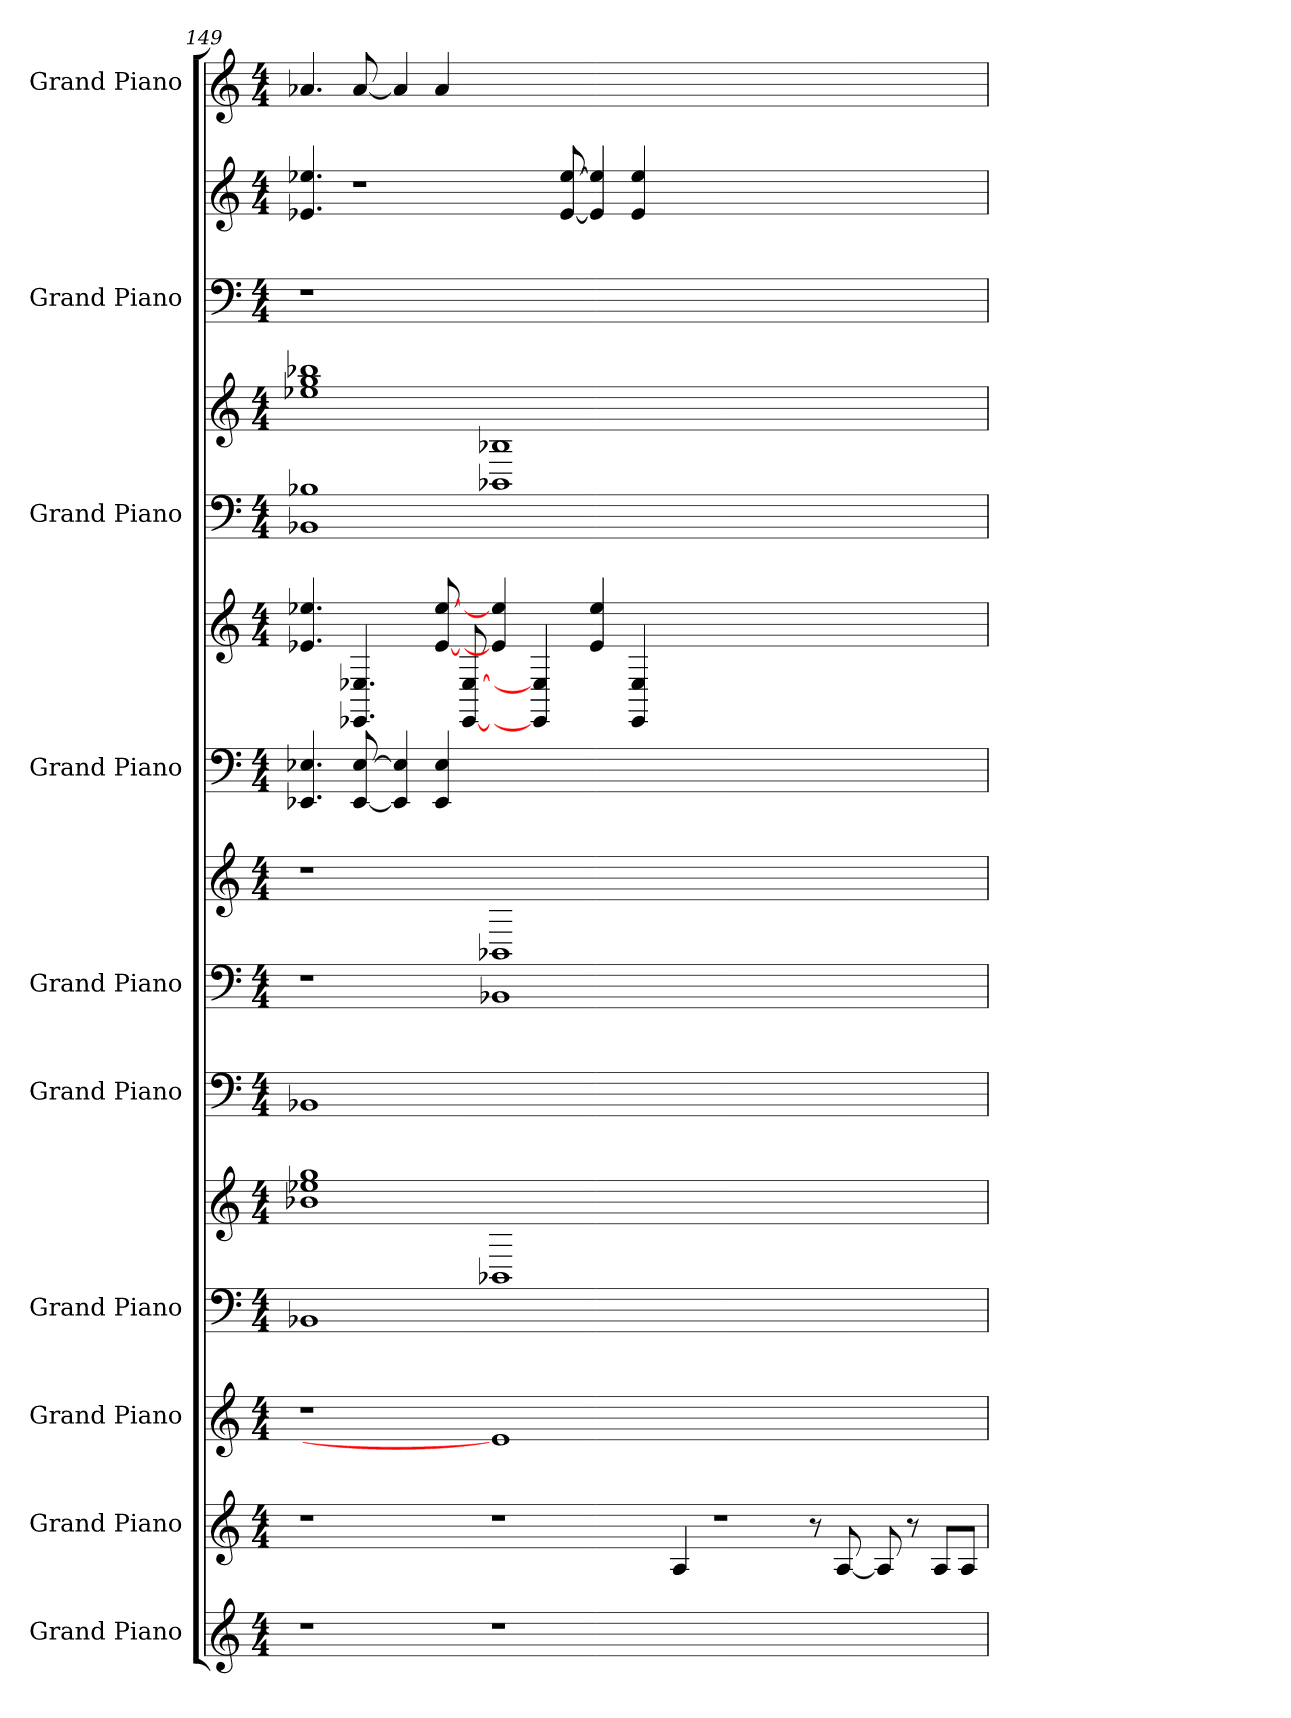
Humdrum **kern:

**kern	**kern	**kern	**kern	**kern	**kern	**kern	**kern	**kern	**kern	**kern	**kern	**kern	**kern	**kern
*part10	*part9	*part8	*part7	*part7	*part6	*part5	*part5	*part4	*part4	*part3	*part3	*part2	*part2	*part1
*staff15	*staff14	*staff13	*staff12	*staff11	*staff10	*staff9	*staff8	*staff7	*staff6	*staff5	*staff4	*staff3	*staff2	*staff1
*I"Grand Piano	*I"Grand Piano	*I"Grand Piano	*I"Grand Piano	*	*I"Grand Piano	*I"Grand Piano	*	*I"Grand Piano	*	*I"Grand Piano	*	*I"Grand Piano	*	*I"Grand Piano
*clefG2	*clefG2	*clefG2	*clefF4	*clefG2	*clefF4	*clefF4	*clefG2	*clefF4	*clefG2	*clefF4	*clefG2	*clefF4	*clefG2	*clefG2
*k[]	*k[]	*k[]	*k[]	*k[]	*k[]	*k[]	*k[]	*k[]	*k[]	*k[]	*k[]	*k[]	*k[]	*k[]
*C:	*C:	*C:	*C:	*C:	*C:	*C:	*C:	*C:	*C:	*C:	*C:	*C:	*C:	*C:
*M4/4	*M4/4	*M4/4	*M4/4	*M4/4	*M4/4	*M4/4	*M4/4	*M4/4	*M4/4	*M4/4	*M4/4	*M4/4	*M4/4	*M4/4
=149	=149	=149	=149	=149	=149	=149	=149	=149	=149	=149	=149	=149	=149	=149
1r	1r	1r	1BB-X	1b-X 1ee-X 1gg	1BB-X	1r	1r	4.EE-X 4.E-X	4.e-X 4.ee-X	1BB-X 1B-X	1ee-X 1gg 1bb-X	1r	4.e-X 4.ee-X	4.a-X
.	.	.	.	.	.	.	.	[8EE- [8E-	4.EE-X 4.E-X	.	.	.	1r	[8a-
.	.	.	.	.	.	.	.	4EE-] 4E-]	.	.	.	.	.	4a-]
.	.	.	.	.	.	.	.	4EE- 4E-	[8e- [8ee-	.	.	.	.	4a-
.	.	.	.	.	.	.	.	.	[8EE- [8E-	.	.	.	.	.
1r	1r	1e]	0.ryy	1BB-X	0.ryy	1BB-X	1BB-X	0.ryy	4e-] 4ee-]	0.ryy	1BB-X 1B-X	0.ryy	.	0.ryy
.	.	.	.	.	.	.	.	.	4EE-] 4E-]	.	.	.	.	.
.	.	.	.	.	.	.	.	.	.	.	.	.	[8e- [8ee-	.
.	.	.	.	.	.	.	.	.	4e- 4ee-	.	.	.	4e-] 4ee-]	.
.	.	.	.	.	.	.	.	.	4EE- 4E-	.	.	.	4e- 4ee-	.
0ryy	4A	0ryy	.	0ryy	.	0ryy	0ryy	.	0ryy	.	0ryy	.	0ryy	.
.	1r	.	.	.	.	.	.	.	.	.	.	.	.	.
.	8r	.	.	.	.	.	.	.	.	.	.	.	.	.
.	[8A	.	.	.	.	.	.	.	.	.	.	.	.	.
.	8A]	.	.	.	.	.	.	.	.	.	.	.	.	.
.	8r	.	.	.	.	.	.	.	.	.	.	.	.	.
.	8AL	.	.	.	.	.	.	.	.	.	.	.	.	.
.	8AJ	.	.	.	.	.	.	.	.	.	.	.	.	.
=	=	=	=	=	=	=	=	=	=	=	=	=	=	=
*-	*-	*-	*-	*-	*-	*-	*-	*-	*-	*-	*-	*-	*-	*-
